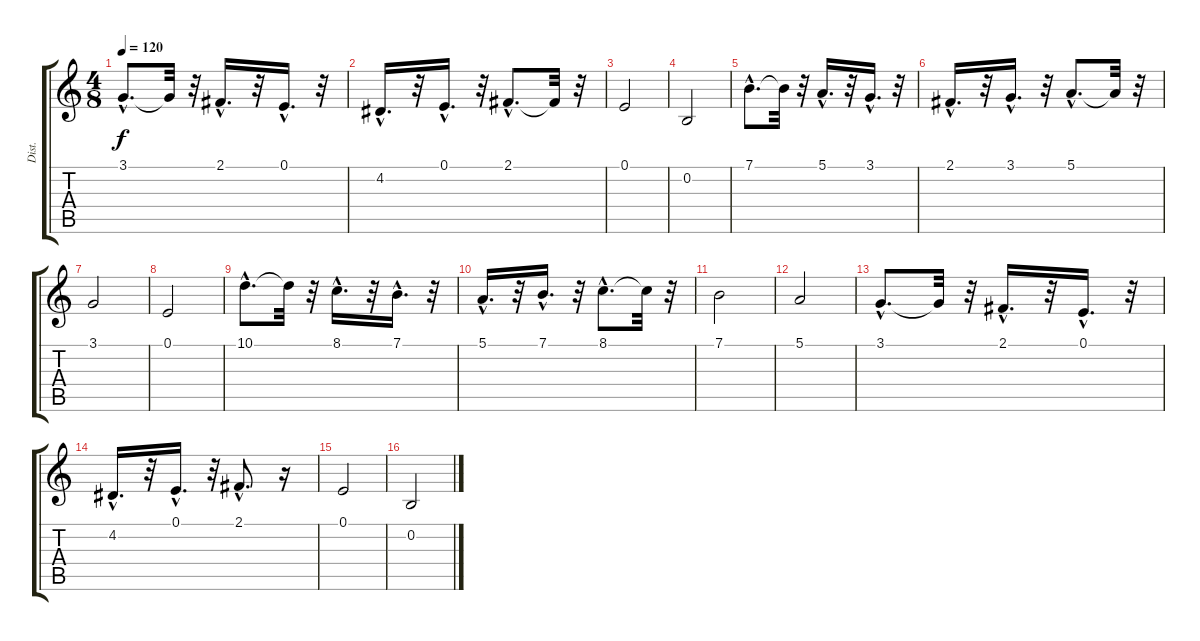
\track ("Dist." "Dist.") {instrument lead5charang}
\staff {score tabs}
\tuning (E4 B3 G3 D3 A2 E2) {hide}
\ts (4 8)
\tempo 120
\clef g2
\ks c
3.1{hac}.8{d dy f} 3.1{t}.32 r.32 2.1{hac}.16{d} r.32 0.1{hac}.16{d} r.32 |
4.2{hac}.16{d} r.32 0.1{hac}.16{d} r.32 2.1{hac}.8{d} 2.1{t}.32 r.32 |
0.1.2 |
0.2.2 |
7.1{hac}.8{d} 7.1{t}.32 r.32 5.1{hac}.16{d} r.32 3.1{hac}.16{d} r.32 |
2.1{hac}.16{d} r.32 3.1{hac}.16{d} r.32 5.1{hac}.8{d} 5.1{t}.32 r.32 |
3.1.2 |
0.1.2 |
10.1{hac}.8{d} 10.1{t}.32 r.32 8.1{hac}.16{d} r.32 7.1{hac}.16{d} r.32 |
5.1{hac}.16{d} r.32 7.1{hac}.16{d} r.32 8.1{hac}.8{d} 8.1{t}.32 r.32 |
7.1.2 |
5.1.2 |
3.1{hac}.8{d} 3.1{t}.32 r.32 2.1{hac}.16{d} r.32 0.1{hac}.16{d} r.32 |
4.2{hac}.16{d} r.32 0.1{hac}.16{d} r.32 2.1{hac}.8{d} r.16 |
0.1.2 |
0.2.2
